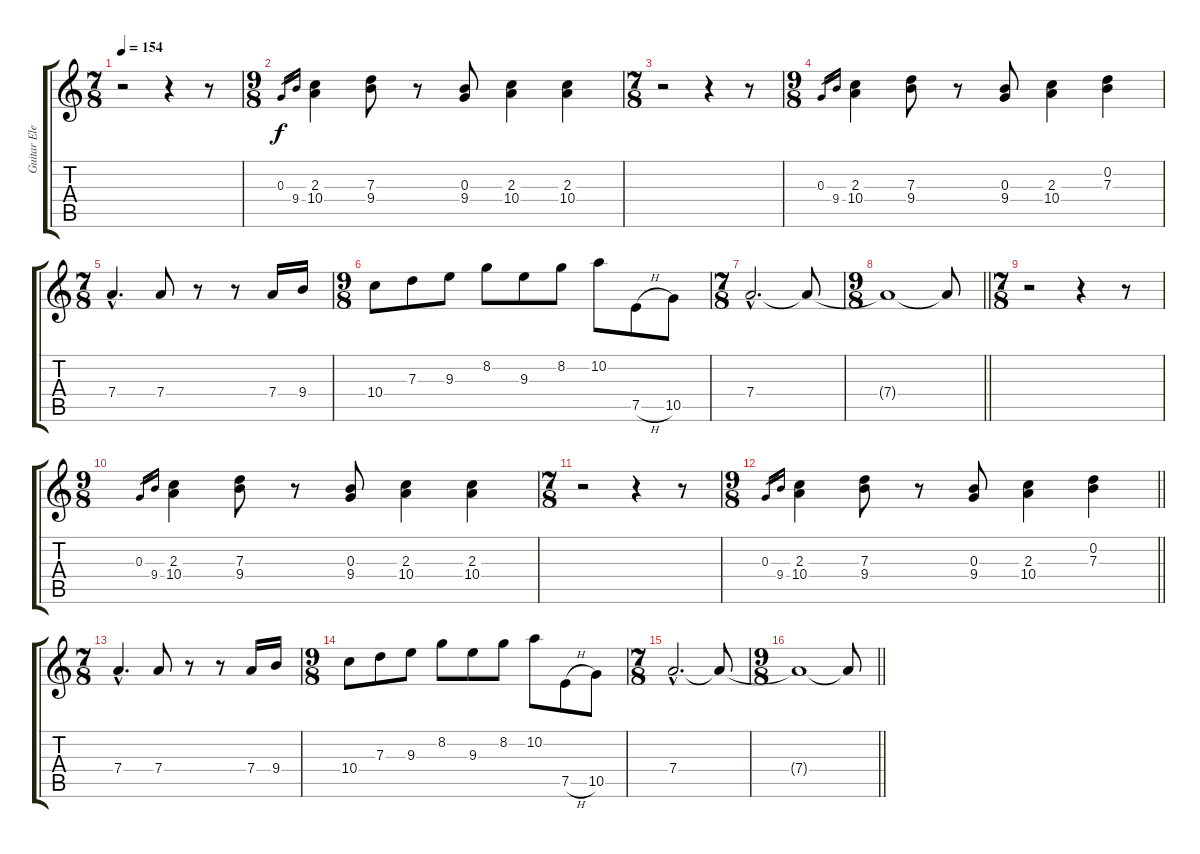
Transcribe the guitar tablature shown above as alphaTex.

\track ("Guitar Elec. 1" "Guitar Ele") {instrument electricguitarjazz}
\staff {score tabs}
\tuning (E4 B3 G3 D3 A2 E2) {hide}
\ts (7 8)
\tempo 154
\clef g2
\ks c
r.2{dy f} r.4 r.8 |
\ts (9 8)
0.3.16{gr} 9.4.16{gr} (2.3 10.4).4 (7.3 9.4).8 r.8 (0.3 9.4).8 (2.3 10.4).4 (2.3 10.4).4 |
\ts (7 8)
r.2 r.4 r.8 |
\ts (9 8)
0.3.16{gr} 9.4.16{gr} (2.3 10.4).4 (7.3 9.4).8 r.8 (0.3 9.4).8 (2.3 10.4).4 (0.2 7.3).4 |
\ts (7 8)
7.4{hac}.4{d} 7.4.8 r.8 r.8 7.4.16 9.4.16 |
\ts (9 8)
10.4.8 7.3.8 9.3.8 8.2.8 9.3.8 8.2.8 10.2.8 7.5{h}.8 10.5.8 |
\ts (7 8)
7.4{hac}.2{d} 7.4{t}.8 |
\ts (9 8)
\barLineRight lightlight
7.4{t}.1 7.4{t}.8 |
\ts (7 8)
r.2 r.4 r.8 |
\ts (9 8)
0.3.16{gr} 9.4.16{gr} (2.3 10.4).4 (7.3 9.4).8 r.8 (0.3 9.4).8 (2.3 10.4).4 (2.3 10.4).4 |
\ts (7 8)
r.2 r.4 r.8 |
\ts (9 8)
\barLineRight lightlight
0.3.16{gr} 9.4.16{gr} (2.3 10.4).4 (7.3 9.4).8 r.8 (0.3 9.4).8 (2.3 10.4).4 (0.2 7.3).4 |
\ts (7 8)
7.4{hac}.4{d} 7.4.8 r.8 r.8 7.4.16 9.4.16 |
\ts (9 8)
10.4.8 7.3.8 9.3.8 8.2.8 9.3.8 8.2.8 10.2.8 7.5{h}.8 10.5.8 |
\ts (7 8)
7.4{hac}.2{d} 7.4{t}.8 |
\ts (9 8)
\barLineRight lightlight
7.4{t}.1 7.4{t}.8
